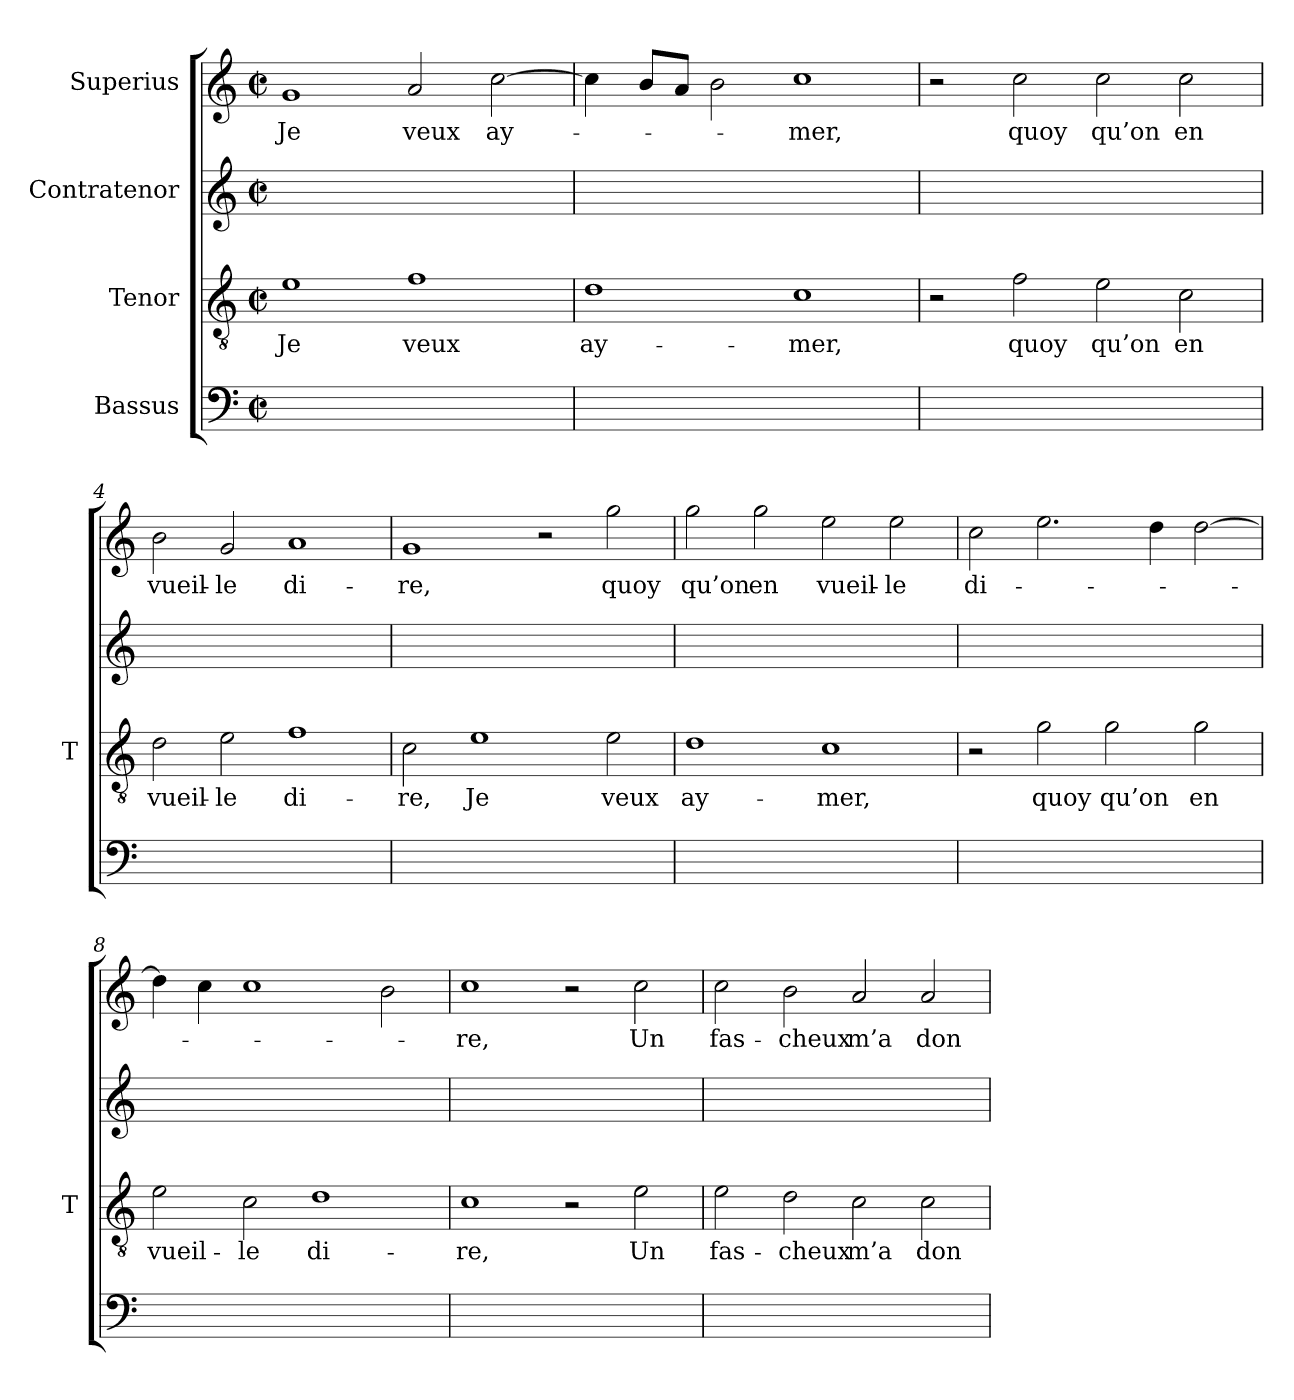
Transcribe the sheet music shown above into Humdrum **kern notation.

**kern	**kern	**text	**kern	**kern	**text
*part4	*part3	*part3	*part2	*part1	*part1
*staff4	*staff3	*staff3	*staff2	*staff1	*staff1
*I"Bassus	*I"Tenor	*	*I"Contratenor	*I"Superius	*
*	*I'T	*	*	*	*
*clefF4	*clefGv2	*	*clefG2	*clefG2	*
*k[]	*k[]	*	*k[]	*k[]	*
*C:	*C:	*	*C:	*C:	*
*M2/2	*M2/2	*	*M2/2	*M2/2	*
*met(c|)	*met(c|)	*	*met(c|)	*met(c|)	*
=1	=1	=1	=1	=1	=1
1ryy	1e	-Je	1ryy	1g	-Je
1ryy	1f	-veux	1ryy	2a	-veux
.	.	.	.	[2cc	ay-
=2	=2	=2	=2	=2	=2
1ryy	1d	ay-	1ryy	4cc]	.
.	.	.	.	8bL	.
.	.	.	.	8aJ	.
.	.	.	.	2b	.
1ryy	1c	-mer,	1ryy	1cc	-mer,
=3	=3	=3	=3	=3	=3
1ryy	2r	.	1ryy	2r	.
.	2f	-quoy	.	2cc	-quoy
1ryy	2e	-qu’on	1ryy	2cc	-qu’on
.	2c	-en	.	2cc	-en
=4	=4	=4	=4	=4	=4
1ryy	2d	vueil-	1ryy	2b	vueil-
.	2e	-le	.	2g	-le
1ryy	1f	di-	1ryy	1a	di-
=5	=5	=5	=5	=5	=5
1ryy	2c	-re,	1ryy	1g	-re,
.	1e	-Je	.	.	.
1ryy	.	.	1ryy	2r	.
.	2e	-veux	.	2gg	-quoy
=6	=6	=6	=6	=6	=6
1ryy	1d	ay-	1ryy	2gg	-qu’on
.	.	.	.	2gg	-en
1ryy	1c	-mer,	1ryy	2ee	vueil-
.	.	.	.	2ee	-le
=7	=7	=7	=7	=7	=7
1ryy	2r	.	1ryy	2cc	di-
.	2g	-quoy	.	2.ee	.
1ryy	2g	-qu’on	1ryy	.	.
.	.	.	.	4dd	.
.	2g	-en	.	[2dd	.
=8	=8	=8	=8	=8	=8
1ryy	2e	vueil-	1ryy	4dd]	.
.	.	.	.	4cc	.
.	2c	-le	.	1cc	.
1ryy	1d	di-	1ryy	.	.
.	.	.	.	2b	.
=9	=9	=9	=9	=9	=9
1ryy	1c	-re,	1ryy	1cc	-re,
1ryy	2r	.	1ryy	2r	.
.	2e	-Un	.	2cc	-Un
=10	=10	=10	=10	=10	=10
1ryy	2e	fas-	1ryy	2cc	fas-
.	2d	-cheux	.	2b	-cheux
1ryy	2c	-m’a	1ryy	2a	-m’a
.	2c	don-	.	2a	don-
=	=	=	=	=	=
*-	*-	*-	*-	*-	*-
